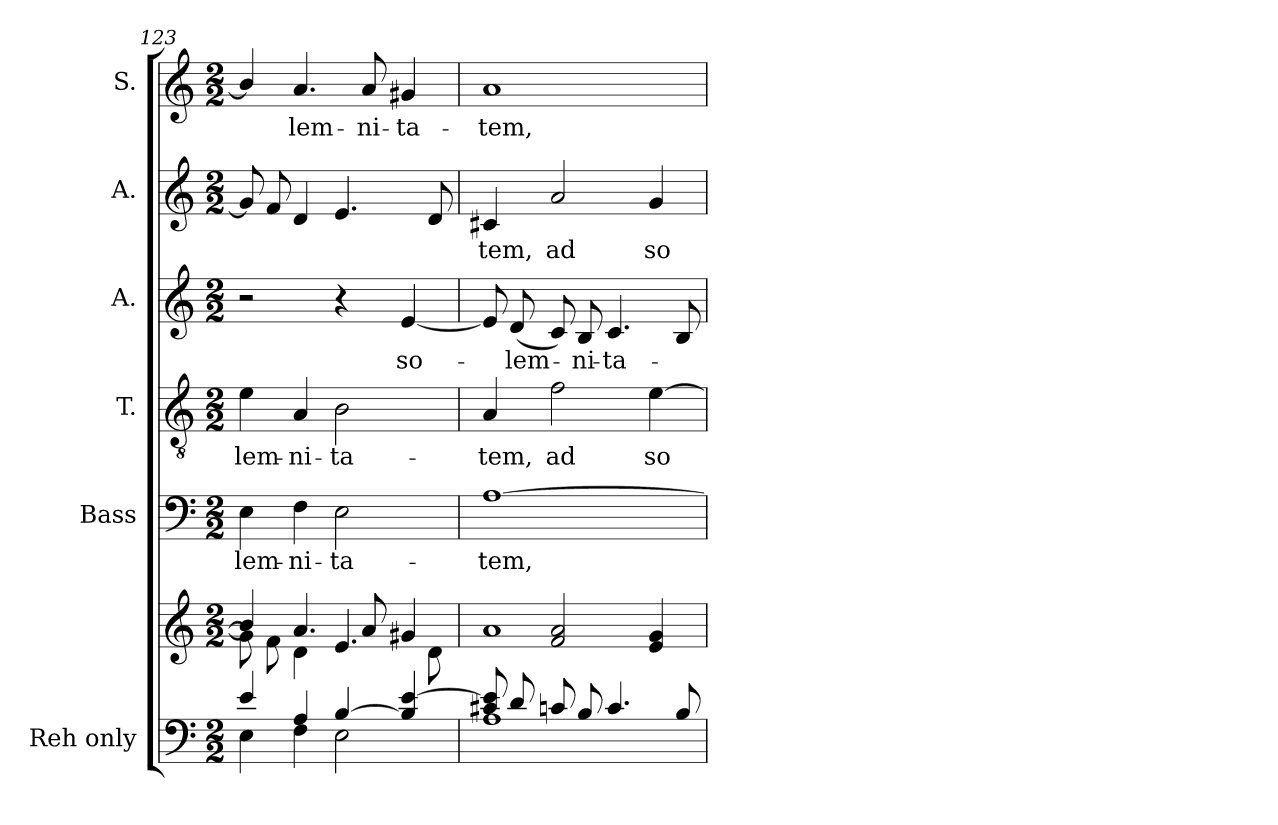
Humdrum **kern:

**kern	**kern	**kern	**text	**kern	**text	**kern	**text	**kern	**text	**kern	**text
*part6	*part6	*part5	*part5	*part4	*part4	*part3	*part3	*part2	*part2	*part1	*part1
*staff7	*staff6	*staff5	*staff5	*staff4	*staff4	*staff3	*staff3	*staff2	*staff2	*staff1	*staff1
*I"Reh only	*	*I"Bass	*	*I"T.	*	*I"A.	*	*I"A.	*	*I"S.	*
*	*	*I'B.	*	*	*	*	*	*	*	*	*
!!LO:LB:g=z
*clefF4	*clefG2	*clefF4	*	*clefGv2	*	*clefG2	*	*clefG2	*	*clefG2	*
*	*	*	*	*	*	*ITrd7c12	*	*ITrd7c12	*	*	*
*k[]	*k[]	*k[]	*	*k[]	*	*k[]	*	*k[]	*	*k[]	*
*C:	*C:	*C:	*	*C:	*	*C:	*	*C:	*	*C:	*
*M2/2	*M2/2	*M2/2	*	*M2/2	*	*M2/2	*	*M2/2	*	*M2/2	*
=123	=123	=123	=123	=123	=123	=123	=123	=123	=123	=123	=123
*^	*^	*	*	*	*	*	*	*	*	*	*
!	!	!	!	!	!LO:LY:b	!	!LO:LY:b	!	!	!	!	!	!
4e/	4E\	4b/]	8g\]	4E\	-lem-	4e\	-lem-	2r	.	8G/]	.	4b/]	.
.	.	.	8f\	.	.	.	.	.	.	8F/	.	.	.
!	!	!	!	!	!LO:LY:b	!	!LO:LY:b	!	!	!	!	!	!LO:LY:b
4A/	4F\	4.a/	4d\	4F\	-ni-	4A/	-ni-	.	.	4D/	.	4.a/	-lem-
!	!	!	!	!	!LO:LY:b	!	!LO:LY:b	!	!	!	!	!	!
[>4B/	2E\	.	4.e/	2E\	-ta-	2B\	-ta-	4r	.	4.E/	.	.	.
!	!	!	!	!	!	!	!	!	!	!	!	!	!LO:LY:b
.	.	8a/	.	.	.	.	.	.	.	.	.	8a/	-ni-
!	!	!	!	!	!	!	!	!	!LO:LY:b	!	!	!	!LO:LY:b
4B/] [>4e/	.	4g#X/	.	.	.	.	.	[<4E/	so-	.	.	4g#X/	-ta-
.	.	.	8d\	.	.	.	.	.	.	8D/	.	.	.
=124	=124	=124	=124	=124	=124	=124	=124	=124	=124	=124	=124	=124	=124
!	!	!	!	!	!LO:LY:b	!	!LO:LY:b	!	!	!	!LO:LY:b	!	!LO:LY:b
8c#X/ 8e/]	1A	1a	4ryy	[>1A	-tem,	4A/	-tem,	8E/]	.	4C#X/	-tem,	1a	-tem,
!	!	!	!	!	!	!	!	!	!LO:LY:b	!	!	!	!
8d/	.	.	.	.	.	.	.	(<8D/	-lem-	.	.	.	.
!	!	!	!	!	!	!	!LO:LY:b	!	!	!	!LO:LY:b	!	!
8cn/	.	.	2f/ 2a/	.	.	2f\	ad	8C/)	.	2A/	ad	.	.
!	!	!	!	!	!	!	!	!	!LO:LY:b	!	!	!	!
8B/	.	.	.	.	.	.	.	8BB/	-ni-	.	.	.	.
!	!	!	!	!	!	!	!	!	!LO:LY:b	!	!	!	!
4.c/	.	.	.	.	.	.	.	4.C/	-ta-	.	.	.	.
!	!	!	!	!	!	!	!LO:LY:b	!	!	!	!LO:LY:b	!	!
.	.	.	4e/ 4g/	.	.	[<4e\	so-	.	.	4G/	so-	.	.
8B/	.	.	.	.	.	.	.	8BB/	.	.	.	.	.
*v	*v	*	*	*	*	*	*	*	*	*	*	*	*
*	*v	*v	*	*	*	*	*	*	*	*	*	*
=	=	=	=	=	=	=	=	=	=	=	=
*-	*-	*-	*-	*-	*-	*-	*-	*-	*-	*-	*-
